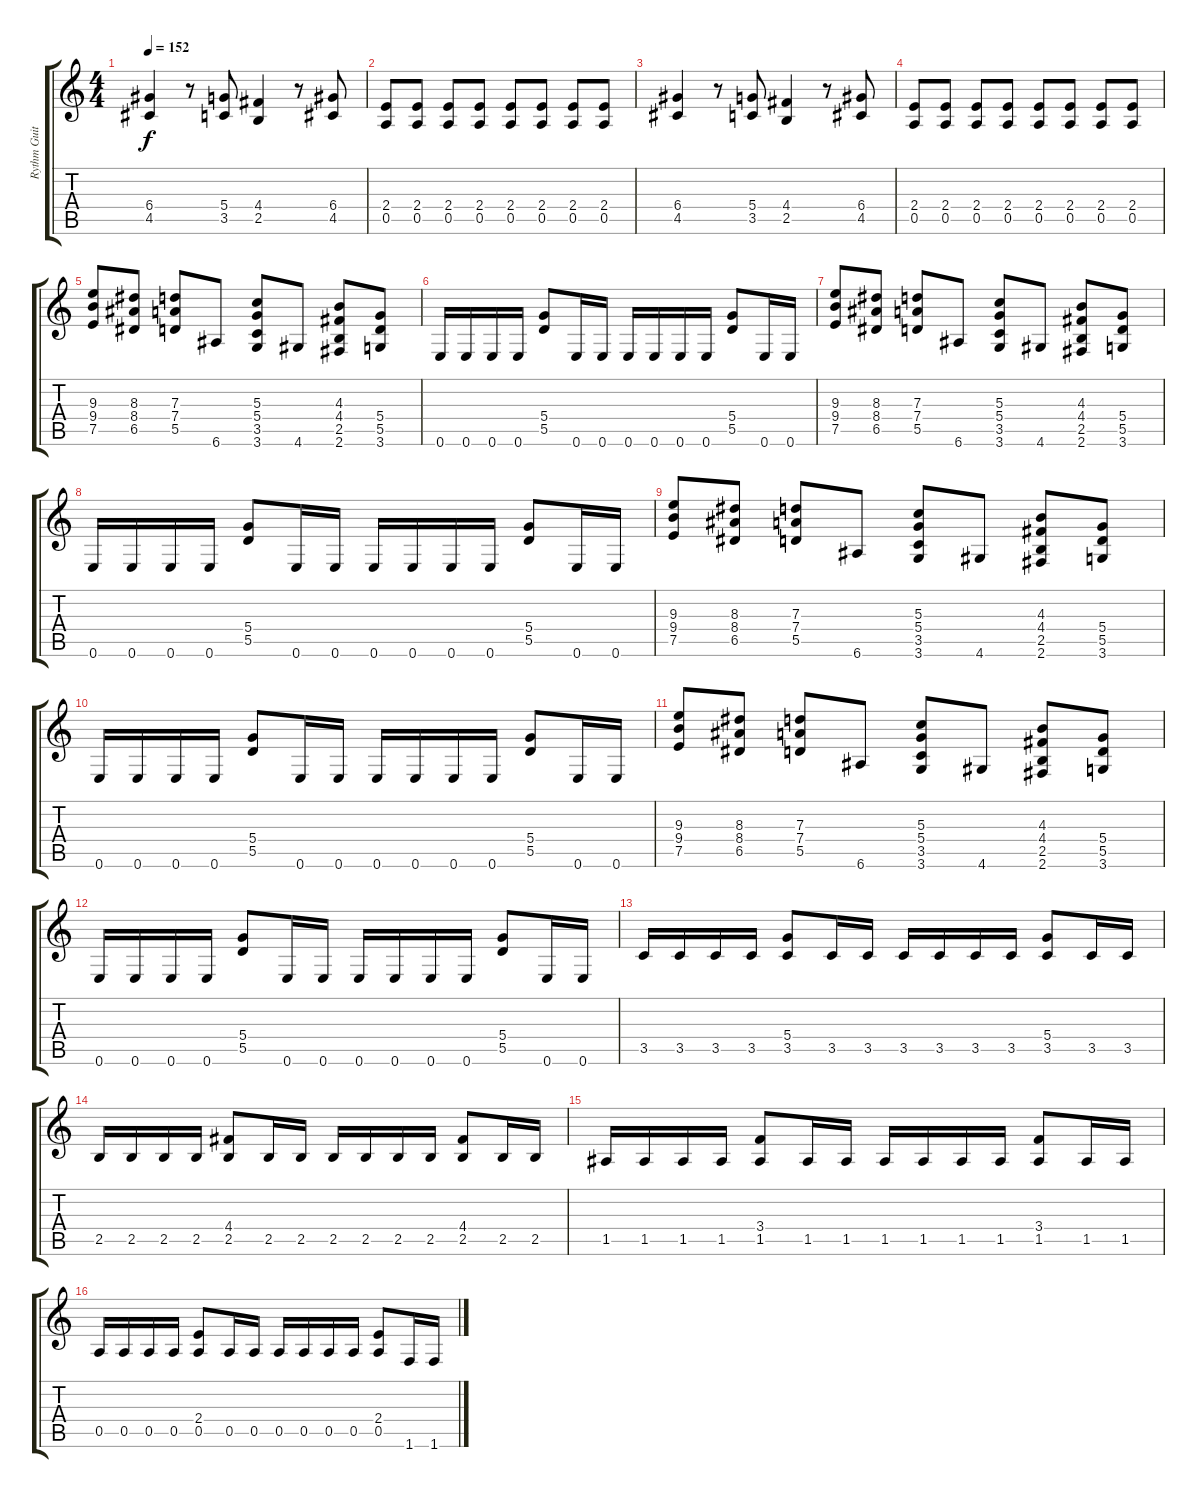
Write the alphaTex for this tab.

\track ("Rythm Guitar" "Rythm Guit") {instrument distortionguitar}
\staff {score tabs}
\tuning (E4 B3 G3 D3 A2 E2) {hide}
\ts (4 4)
\tempo 152
\clef g2
\ks c
(6.4 4.5).4{dy f} r.8 (5.4 3.5).8 (4.4 2.5).4 r.8 (6.4 4.5).8 |
(2.4 0.5).8 (2.4 0.5).8 (2.4 0.5).8 (2.4 0.5).8 (2.4 0.5).8 (2.4 0.5).8 (2.4 0.5).8 (2.4 0.5).8 |
(6.4 4.5).4 r.8 (5.4 3.5).8 (4.4 2.5).4 r.8 (6.4 4.5).8 |
(2.4 0.5).8 (2.4 0.5).8 (2.4 0.5).8 (2.4 0.5).8 (2.4 0.5).8 (2.4 0.5).8 (2.4 0.5).8 (2.4 0.5).8 |
(9.3 9.4 7.5).8 (8.3 8.4 6.5).8 (7.3 7.4 5.5).8 6.6.8 (5.3 5.4 3.5 3.6).8 4.6.8 (4.3 4.4 2.5 2.6).8 (5.4 5.5 3.6).8 |
0.6.16 0.6.16 0.6.16 0.6.16 (5.4 5.5).8 0.6.16 0.6.16 0.6.16 0.6.16 0.6.16 0.6.16 (5.4 5.5).8 0.6.16 0.6.16 |
(9.3 9.4 7.5).8 (8.3 8.4 6.5).8 (7.3 7.4 5.5).8 6.6.8 (5.3 5.4 3.5 3.6).8 4.6.8 (4.3 4.4 2.5 2.6).8 (5.4 5.5 3.6).8 |
0.6.16 0.6.16 0.6.16 0.6.16 (5.4 5.5).8 0.6.16 0.6.16 0.6.16 0.6.16 0.6.16 0.6.16 (5.4 5.5).8 0.6.16 0.6.16 |
(9.3 9.4 7.5).8 (8.3 8.4 6.5).8 (7.3 7.4 5.5).8 6.6.8 (5.3 5.4 3.5 3.6).8 4.6.8 (4.3 4.4 2.5 2.6).8 (5.4 5.5 3.6).8 |
0.6.16 0.6.16 0.6.16 0.6.16 (5.4 5.5).8 0.6.16 0.6.16 0.6.16 0.6.16 0.6.16 0.6.16 (5.4 5.5).8 0.6.16 0.6.16 |
(9.3 9.4 7.5).8 (8.3 8.4 6.5).8 (7.3 7.4 5.5).8 6.6.8 (5.3 5.4 3.5 3.6).8 4.6.8 (4.3 4.4 2.5 2.6).8 (5.4 5.5 3.6).8 |
0.6.16 0.6.16 0.6.16 0.6.16 (5.4 5.5).8 0.6.16 0.6.16 0.6.16 0.6.16 0.6.16 0.6.16 (5.4 5.5).8 0.6.16 0.6.16 |
3.5.16 3.5.16 3.5.16 3.5.16 (5.4 3.5).8 3.5.16 3.5.16 3.5.16 3.5.16 3.5.16 3.5.16 (5.4 3.5).8 3.5.16 3.5.16 |
2.5.16 2.5.16 2.5.16 2.5.16 (4.4 2.5).8 2.5.16 2.5.16 2.5.16 2.5.16 2.5.16 2.5.16 (4.4 2.5).8 2.5.16 2.5.16 |
1.5.16 1.5.16 1.5.16 1.5.16 (3.4 1.5).8 1.5.16 1.5.16 1.5.16 1.5.16 1.5.16 1.5.16 (3.4 1.5).8 1.5.16 1.5.16 |
0.5.16 0.5.16 0.5.16 0.5.16 (2.4 0.5).8 0.5.16 0.5.16 0.5.16 0.5.16 0.5.16 0.5.16 (2.4 0.5).8 1.6.16 1.6.16
